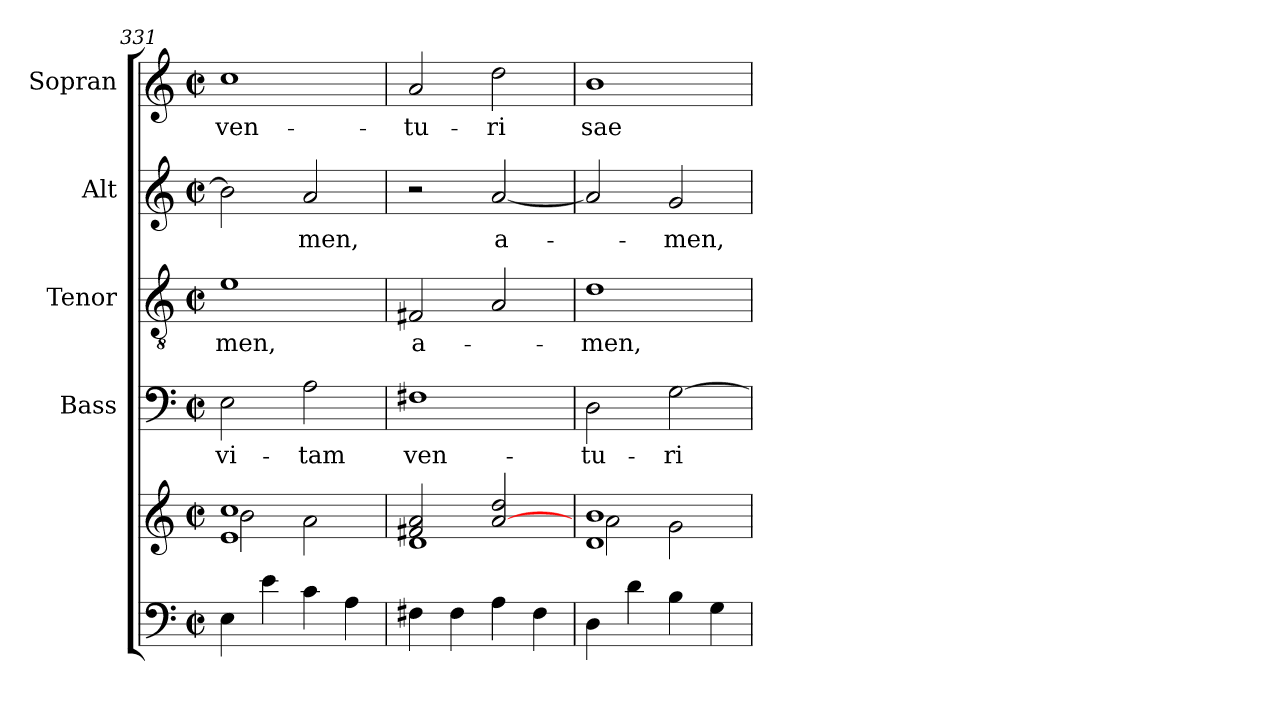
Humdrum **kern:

**kern	**kern	**kern	**text	**kern	**text	**kern	**text	**kern	**text
*part5	*part5	*part4	*part4	*part3	*part3	*part2	*part2	*part1	*part1
*staff6	*staff5	*staff4	*staff4	*staff3	*staff3	*staff2	*staff2	*staff1	*staff1
*	*	*I"Bass	*	*I"Tenor	*	*I"Alt	*	*I"Sopran	*
*	*	*I'B.	*	*I'T.	*	*I'A.	*	*I'S.	*
*clefF4	*clefG2	*clefF4	*	*clefGv2	*	*clefG2	*	*clefG2	*
*k[]	*k[]	*k[]	*	*k[]	*	*k[]	*	*k[]	*
*C:	*C:	*C:	*	*C:	*	*C:	*	*C:	*
*M2/2	*M2/2	*M2/2	*	*M2/2	*	*M2/2	*	*M2/2	*
*met(c|)	*met(c|)	*met(c|)	*	*met(c|)	*	*met(c|)	*	*met(c|)	*
=331	=331	=331	=331	=331	=331	=331	=331	=331	=331
*	*^	*	*	*	*	*	*	*	*
!	!	!	!	!LO:LY:b	!	!LO:LY:b	!	!	!	!LO:LY:b
4E\	1e 1cc	2b\	2E\	vi-	1e	-men,	2b\]	.	1cc	ven-
4e\	.	.	.	.	.	.	.	.	.	.
!	!	!	!	!LO:LY:b	!	!	!	!LO:LY:b	!	!
4c\	.	2a\	2A\	-tam	.	.	2a/	-men,	.	.
4A\	.	.	.	.	.	.	.	.	.	.
=332	=332	=332	=332	=332	=332	=332	=332	=332	=332	=332
!	!	!	!	!LO:LY:b	!	!LO:LY:b	!	!	!	!LO:LY:b
4F#X\	2f#X/ 2a/	1d	1F#X	ven-	2F#X/	a-	2r	.	2a/	-tu-
4F#\	.	.	.	.	.	.	.	.	.	.
!	!	!	!	!	!	!	!	!LO:LY:b	!	!LO:LY:b
4A\	[>2a/ 2dd/	.	.	.	2A/	.	[2a/	a-	2dd\	-ri
4F#\	.	.	.	.	.	.	.	.	.	.
=333	=333	=333	=333	=333	=333	=333	=333	=333	=333	=333
!	!	!	!	!LO:LY:b	!	!LO:LY:b	!	!	!	!LO:LY:b
4D\	1d 1b	2a\	2D\	-tu-	1d	-men,	2a/]	.	1b	sae-
4d\	.	.	.	.	.	.	.	.	.	.
!	!	!	!	!LO:LY:b	!	!	!	!LO:LY:b	!	!
4B\	.	2g\	[2G\	-ri	.	.	2g/	-men,	.	.
4G\	.	.	.	.	.	.	.	.	.	.
*	*v	*v	*	*	*	*	*	*	*	*
=	=	=	=	=	=	=	=	=	=
*-	*-	*-	*-	*-	*-	*-	*-	*-	*-
